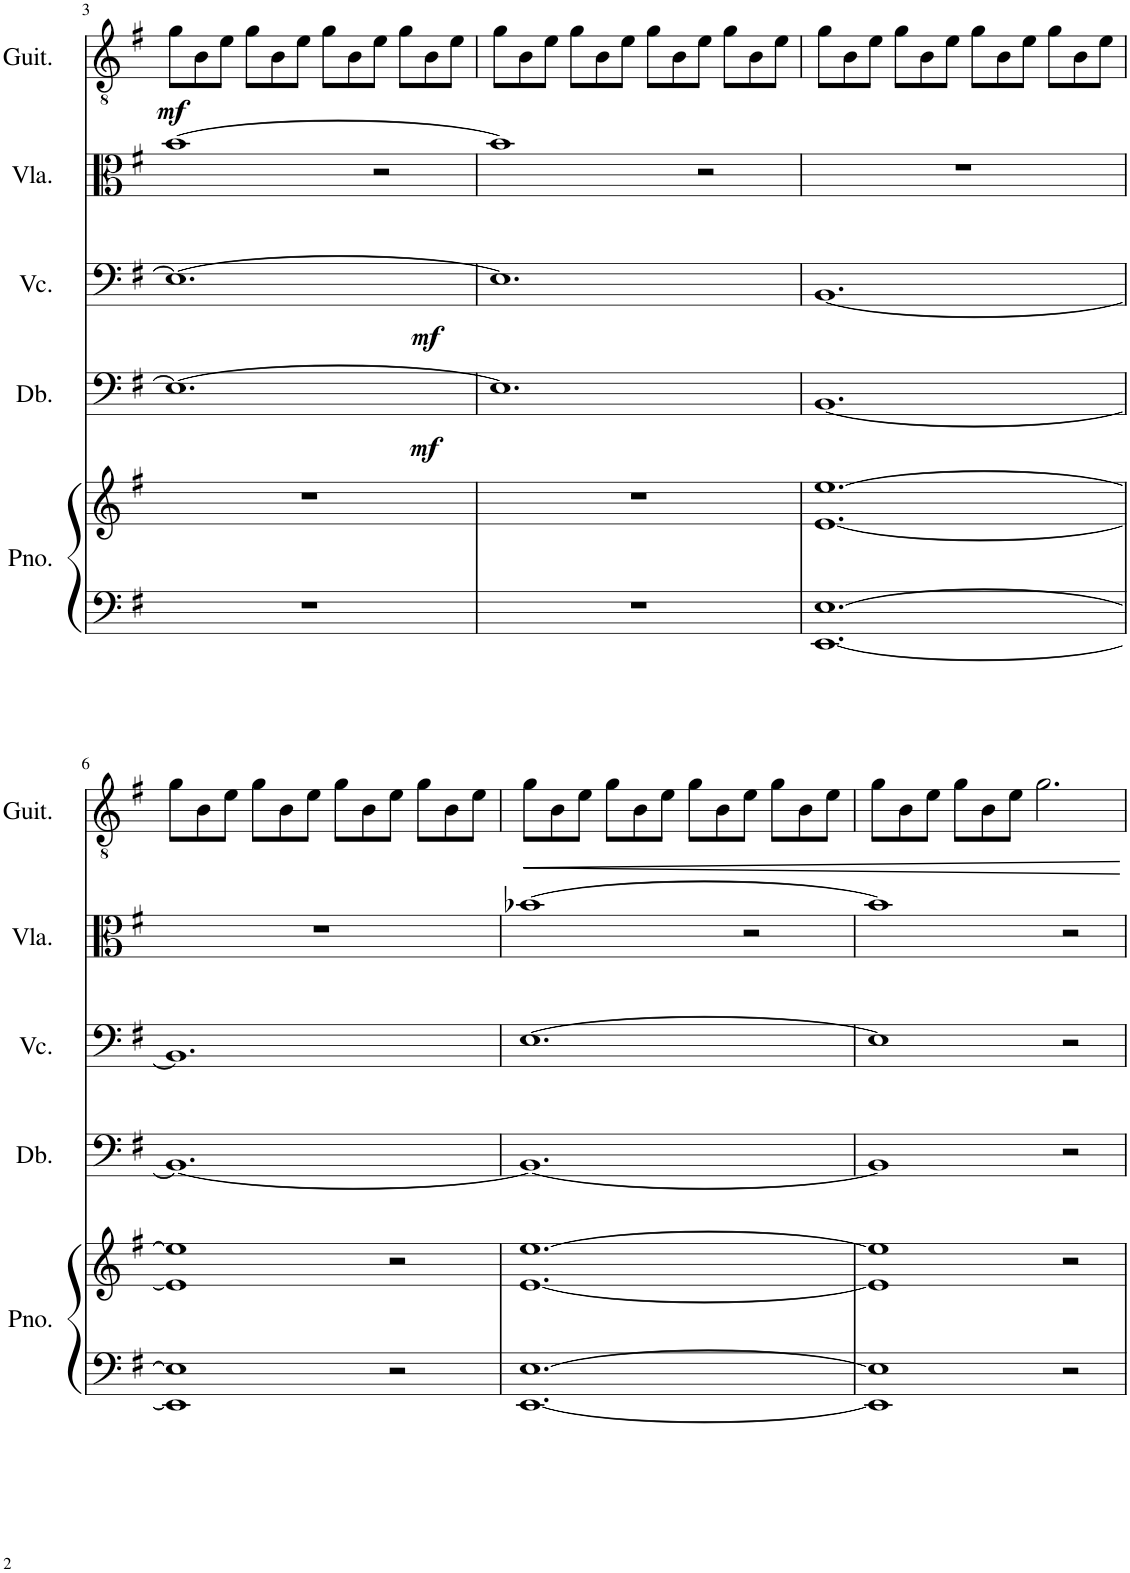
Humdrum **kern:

**kern	**kern	**kern	**dynam	**kern	**dynam	**kern	**kern	**dynam
*part5	*part5	*part4	*part4	*part3	*part3	*part2	*part1	*part1
*staff6	*staff5	*staff4	*staff4	*staff3	*staff3	*staff2	*staff1	*staff1
*I"Piano	*	*I"Double Bass	*	*I"Violoncello	*	*I"Viola	*I"Acoustic Guitar	*
*I'Pno.	*	*I'Db.	*	*I'Vc.	*	*I'Vla.	*I'Guit.	*
!!LO:PB:g=z
*clefF4	*clefG2	*clefF4	*	*clefF4	*	*clefC3	*clefGv2	*
*	*	*Trd7c12	*	*	*	*	*	*
*k[f#]	*k[f#]	*k[f#]	*	*k[f#]	*	*k[f#]	*k[f#]	*
*M12/8	*M12/8	*M12/8	*	*M12/8	*	*M12/8	*M12/8	*
=3	=3	=3	=3	=3	=3	=3	=3	=3
!	!	!	!LO:DY:b	!	!LO:DY:b	!	!	!LO:DY:b
1.r	1.r	1.E_	mf	1.E_	mf	[1b	8g\L	mf
.	.	.	.	.	.	.	8B\	.
.	.	.	.	.	.	.	8e\J	.
.	.	.	.	.	.	.	8g\L	.
.	.	.	.	.	.	.	8B\	.
.	.	.	.	.	.	.	8e\J	.
.	.	.	.	.	.	.	8g\L	.
.	.	.	.	.	.	.	8B\	.
.	.	.	.	.	.	2r	8e\J	.
.	.	.	.	.	.	.	8g\L	.
.	.	.	.	.	.	.	8B\	.
.	.	.	.	.	.	.	8e\J	.
=4	=4	=4	=4	=4	=4	=4	=4	=4
1.r	1.r	1.E]	.	1.E]	.	1b]	8g\L	.
.	.	.	.	.	.	.	8B\	.
.	.	.	.	.	.	.	8e\J	.
.	.	.	.	.	.	.	8g\L	.
.	.	.	.	.	.	.	8B\	.
.	.	.	.	.	.	.	8e\J	.
.	.	.	.	.	.	.	8g\L	.
.	.	.	.	.	.	.	8B\	.
.	.	.	.	.	.	2r	8e\J	.
.	.	.	.	.	.	.	8g\L	.
.	.	.	.	.	.	.	8B\	.
.	.	.	.	.	.	.	8e\J	.
=5	=5	=5	=5	=5	=5	=5	=5	=5
[1.EE [1.E	[1.e [1.ee	[1.BB	.	[1.BB	.	1.r	8g\L	.
.	.	.	.	.	.	.	8B\	.
.	.	.	.	.	.	.	8e\J	.
.	.	.	.	.	.	.	8g\L	.
.	.	.	.	.	.	.	8B\	.
.	.	.	.	.	.	.	8e\J	.
.	.	.	.	.	.	.	8g\L	.
.	.	.	.	.	.	.	8B\	.
.	.	.	.	.	.	.	8e\J	.
.	.	.	.	.	.	.	8g\L	.
.	.	.	.	.	.	.	8B\	.
.	.	.	.	.	.	.	8e\J	.
!!LO:LB:g=z
=6	=6	=6	=6	=6	=6	=6	=6	=6
1EE] 1E]	1e] 1ee]	1.BB_	.	1.BB]	.	1.r	8g\L	.
.	.	.	.	.	.	.	8B\	.
.	.	.	.	.	.	.	8e\J	.
.	.	.	.	.	.	.	8g\L	.
.	.	.	.	.	.	.	8B\	.
.	.	.	.	.	.	.	8e\J	.
.	.	.	.	.	.	.	8g\L	.
.	.	.	.	.	.	.	8B\	.
2r	2r	.	.	.	.	.	8e\J	.
.	.	.	.	.	.	.	8g\L	.
.	.	.	.	.	.	.	8B\	.
.	.	.	.	.	.	.	8e\J	.
=7	=7	=7	=7	=7	=7	=7	=7	=7
!	!	!	!	!	!	!	!	!LO:HP:b
[1.EE [1.E	[1.e [1.ee	1.BB_	.	[1.E	.	[1b-X	8g\L	<
.	.	.	.	.	.	.	8B\	.
.	.	.	.	.	.	.	8e\J	.
.	.	.	.	.	.	.	8g\L	.
.	.	.	.	.	.	.	8B\	.
.	.	.	.	.	.	.	8e\J	.
.	.	.	.	.	.	.	8g\L	.
.	.	.	.	.	.	.	8B\	.
.	.	.	.	.	.	2r	8e\J	.
.	.	.	.	.	.	.	8g\L	.
.	.	.	.	.	.	.	8B\	.
.	.	.	.	.	.	.	8e\J	.
.	.	.	.	.	.	.	.	[
=8	=8	=8	=8	=8	=8	=8	=8	=8
1EE] 1E]	1e] 1ee]	1BB]	.	1E]	.	1b-]	8g\L	.
.	.	.	.	.	.	.	8B\	.
.	.	.	.	.	.	.	8e\J	.
.	.	.	.	.	.	.	8g\L	.
.	.	.	.	.	.	.	8B\	.
.	.	.	.	.	.	.	8e\J	.
.	.	.	.	.	.	.	2.g\	.
2r	2r	2r	.	2r	.	2r	.	.
=	=	=	=	=	=	=	=	=
*-	*-	*-	*-	*-	*-	*-	*-	*-
